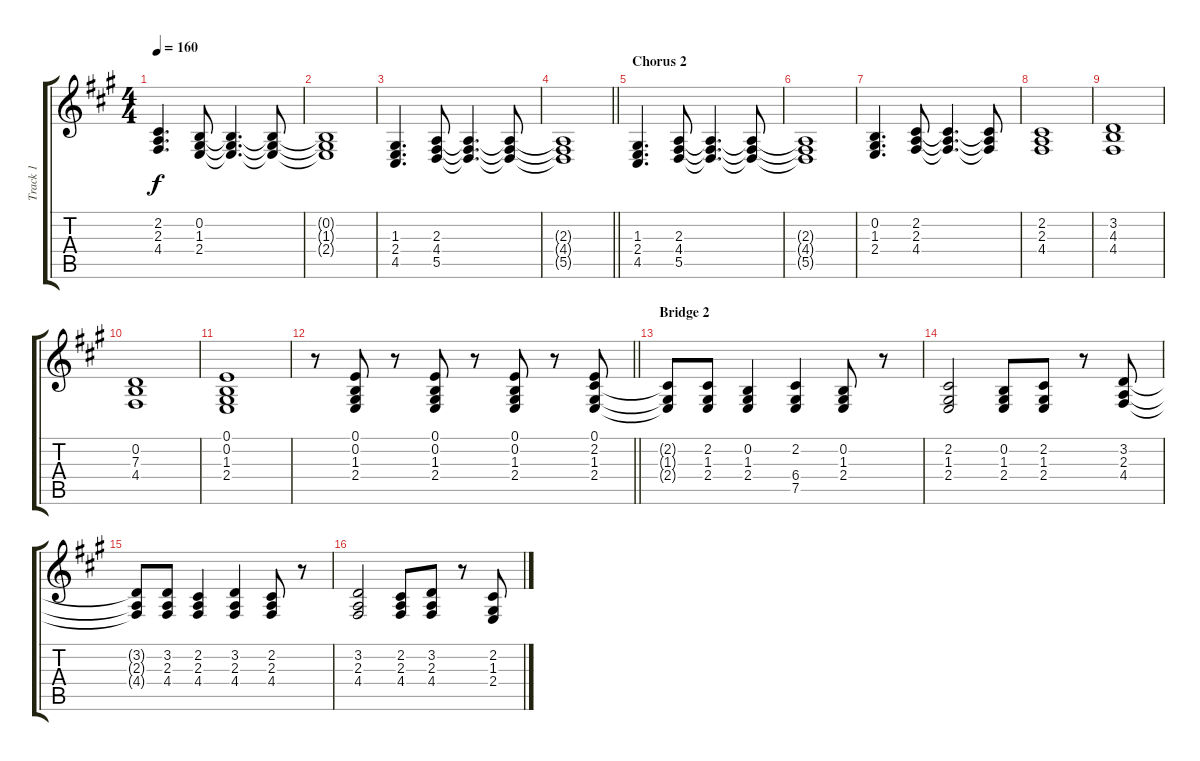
\track ("Track 1" "Track 1") {instrument acousticgrandpiano}
\staff {score tabs}
\tuning (E4 B3 G3 D3 A2 E2) {hide}
\ts (4 4)
\tempo 160
\clef g2
\ks a
(2.2 2.3 4.4).4{d dy f} (0.2 1.3 2.4).8 (0.2{t} 1.3{t} 2.4{t}).4{d} (0.2{t} 1.3{t} 2.4{t}).8 |
(0.2{t} 1.3{t} 2.4{t}).1 |
(1.3 2.4 4.5).4{d} (2.3 4.4 5.5).8 (2.3{t} 4.4{t} 5.5{t}).4{d} (2.3{t} 4.4{t} 5.5{t}).8 |
\barLineRight lightlight
(2.3{t} 4.4{t} 5.5{t}).1 |
\section ("" "Chorus 2")
(1.3 2.4 4.5).4{d} (2.3 4.4 5.5).8 (2.3{t} 4.4{t} 5.5{t}).4{d} (2.3{t} 4.4{t} 5.5{t}).8 |
(2.3{t} 4.4{t} 5.5{t}).1 |
(0.2 1.3 2.4).4{d} (2.2 2.3 4.4).8 (2.2{t} 2.3{t} 4.4{t}).4{d} (2.2{t} 2.3{t} 4.4{t}).8 |
(2.2 2.3 4.4).1 |
(3.2 4.3 4.4).1 |
(0.2 7.3 4.4).1 |
(0.1 0.2 1.3 2.4).1 |
\barLineRight lightlight
r.8 (0.1 0.2 1.3 2.4).8 r.8 (0.1 0.2 1.3 2.4).8 r.8 (0.1 0.2 1.3 2.4).8 r.8 (0.1 2.2 1.3 2.4).8 |
\section ("" "Bridge 2")
(2.2{t} 1.3{t} 2.4{t}).8 (2.2 1.3 2.4).8 (0.2 1.3 2.4).4 (2.2 6.4 7.5).4 (0.2 1.3 2.4).8 r.8 |
(2.2 1.3 2.4).2 (0.2 1.3 2.4).8 (2.2 1.3 2.4).8 r.8 (3.2 2.3 4.4).8 |
(3.2{t} 2.3{t} 4.4{t}).8 (3.2 2.3 4.4).8 (2.2 2.3 4.4).4 (3.2 2.3 4.4).4 (2.2 2.3 4.4).8 r.8 |
(3.2 2.3 4.4).2 (2.2 2.3 4.4).8 (3.2 2.3 4.4).8 r.8 (2.2 1.3 2.4).8
